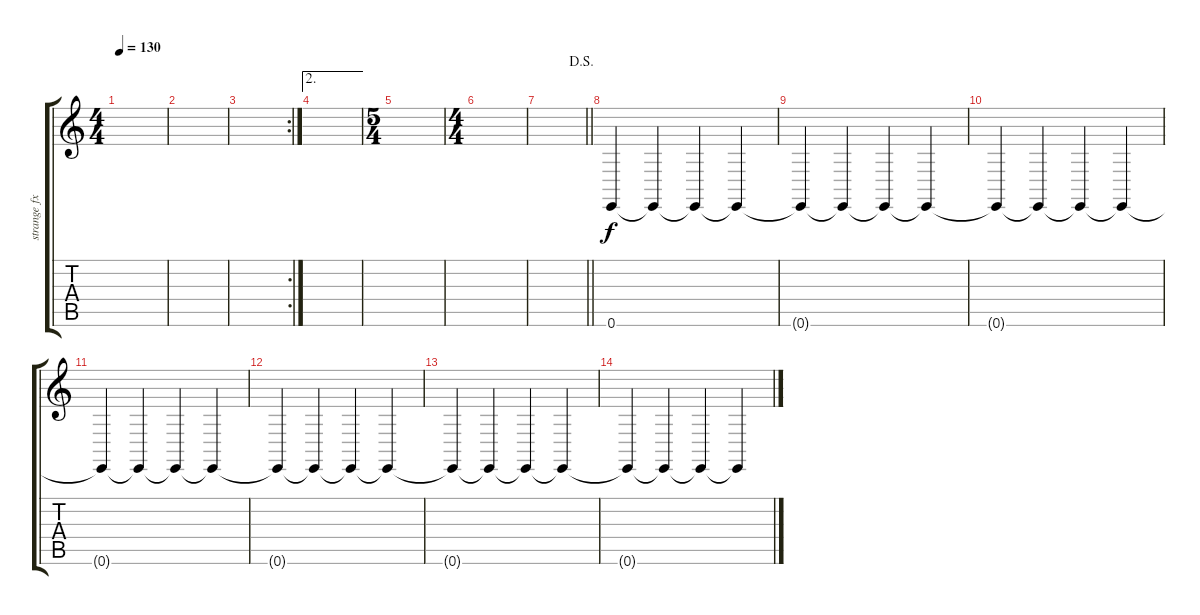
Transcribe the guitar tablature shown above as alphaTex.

\track ("strange fx" "strange fx") {instrument applause}
\staff {score tabs}
\tuning (E4 B3 G3 D3 A2 E2) {hide}
\ts (4 4)
\tempo 130
\clef g2
\ks c
|
|
\rc 2
|
\ae 2
|
\ts (5 4)
|
\ts (4 4)
|
\jump dalsegno
\barLineRight lightlight
|
0.6.4{volume 16} 0.6{t}.4 0.6{t}.4 0.6{t}.4 |
0.6{t}.4 0.6{t}.4 0.6{t}.4 0.6{t}.4 |
0.6{t}.4 0.6{t}.4 0.6{t}.4 0.6{t}.4 |
0.6{t}.4 0.6{t}.4 0.6{t}.4 0.6{t}.4 |
0.6{t}.4 0.6{t}.4 0.6{t}.4 0.6{t}.4 |
0.6{t}.4 0.6{t}.4 0.6{t}.4 0.6{t}.4 |
0.6{t}.4 0.6{t}.4 0.6{t}.4 0.6{t}.4
